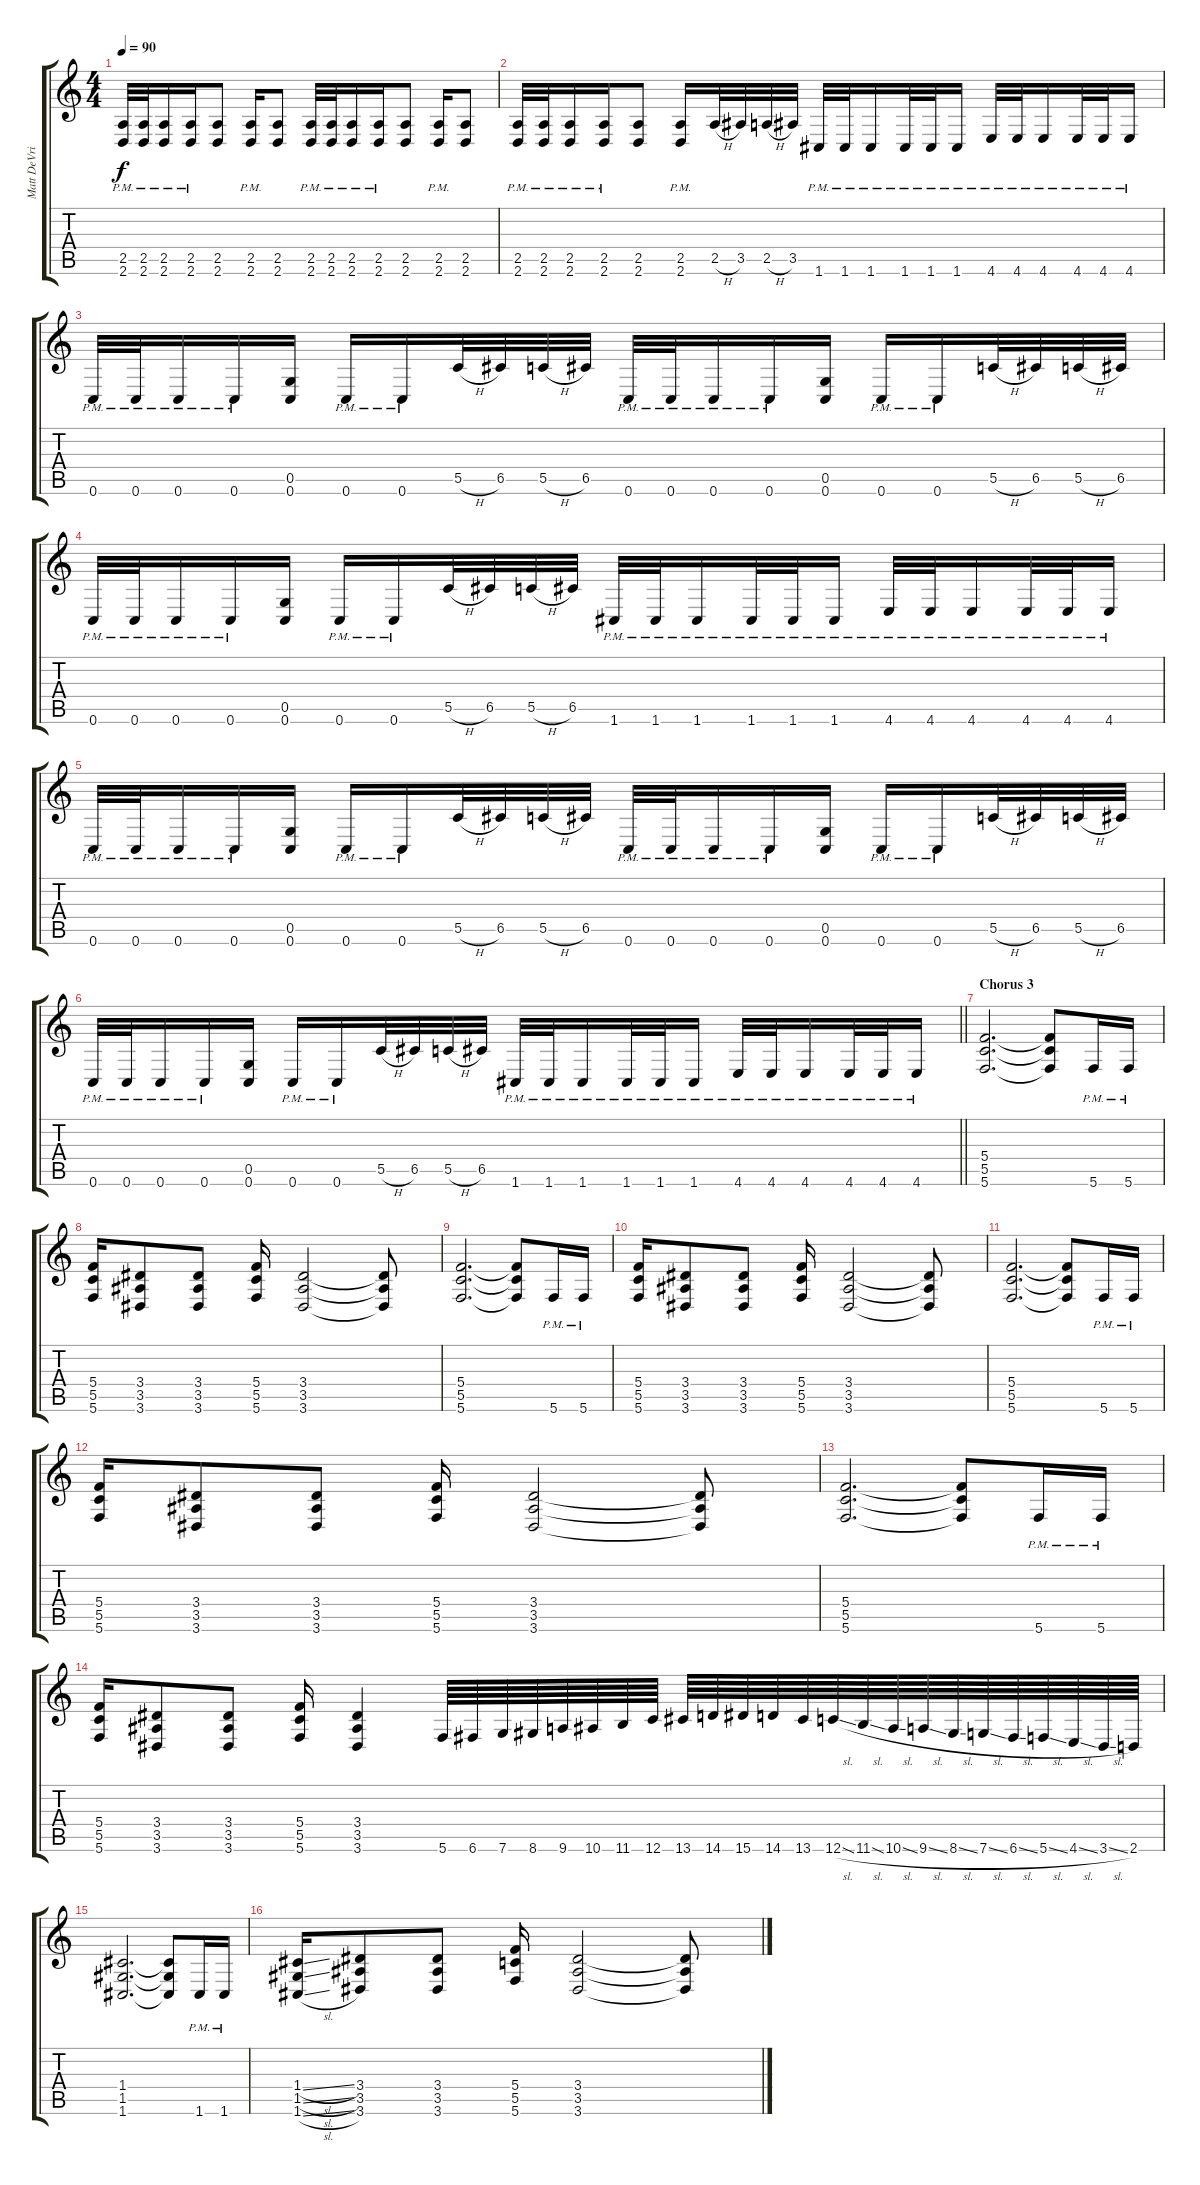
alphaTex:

\track ("Matt DeVries" "Matt DeVri") {instrument distortionguitar}
\staff {score tabs}
\tuning (D4 A3 F3 C3 G2 C2) {hide}
\ts (4 4)
\tempo 90
\clef g2
\ks c
(2.5{pm} 2.6{pm}).32{dy f} (2.5{pm} 2.6{pm}).32 (2.5{pm} 2.6{pm}).16 (2.5{pm} 2.6{pm}).16 (2.5 2.6).8 (2.5{pm} 2.6{pm}).16 (2.5 2.6).8 (2.5{pm} 2.6{pm}).32 (2.5{pm} 2.6{pm}).32 (2.5{pm} 2.6{pm}).16 (2.5{pm} 2.6{pm}).16 (2.5 2.6).8 (2.5{pm} 2.6{pm}).16 (2.5 2.6).8 |
(2.5{pm} 2.6{pm}).32 (2.5{pm} 2.6{pm}).32 (2.5{pm} 2.6{pm}).16 (2.5{pm} 2.6{pm}).16 (2.5 2.6).8 (2.5{pm} 2.6{pm}).16 2.5{h}.32 3.5.32 2.5{h}.32 3.5.32 1.6{pm}.32 1.6{pm}.32 1.6{pm}.16 1.6{pm}.32 1.6{pm}.32 1.6{pm}.16 4.6{pm}.32 4.6{pm}.32 4.6{pm}.16 4.6{pm}.32 4.6{pm}.32 4.6{pm}.16 |
0.6{pm}.32 0.6{pm}.32 0.6{pm}.16 0.6{pm}.16 (0.5 0.6).16 0.6{pm}.16 0.6{pm}.16 5.5{h}.32 6.5.32 5.5{h}.32 6.5.32 0.6{pm}.32 0.6{pm}.32 0.6{pm}.16 0.6{pm}.16 (0.5 0.6).16 0.6{pm}.16 0.6{pm}.16 5.5{h}.32 6.5.32 5.5{h}.32 6.5.32 |
0.6{pm}.32 0.6{pm}.32 0.6{pm}.16 0.6{pm}.16 (0.5 0.6).16 0.6{pm}.16 0.6{pm}.16 5.5{h}.32 6.5.32 5.5{h}.32 6.5.32 1.6{pm}.32 1.6{pm}.32 1.6{pm}.16 1.6{pm}.32 1.6{pm}.32 1.6{pm}.16 4.6{pm}.32 4.6{pm}.32 4.6{pm}.16 4.6{pm}.32 4.6{pm}.32 4.6{pm}.16 |
0.6{pm}.32 0.6{pm}.32 0.6{pm}.16 0.6{pm}.16 (0.5 0.6).16 0.6{pm}.16 0.6{pm}.16 5.5{h}.32 6.5.32 5.5{h}.32 6.5.32 0.6{pm}.32 0.6{pm}.32 0.6{pm}.16 0.6{pm}.16 (0.5 0.6).16 0.6{pm}.16 0.6{pm}.16 5.5{h}.32 6.5.32 5.5{h}.32 6.5.32 |
\barLineRight lightlight
0.6{pm}.32 0.6{pm}.32 0.6{pm}.16 0.6{pm}.16 (0.5 0.6).16 0.6{pm}.16 0.6{pm}.16 5.5{h}.32 6.5.32 5.5{h}.32 6.5.32 1.6{pm}.32 1.6{pm}.32 1.6{pm}.16 1.6{pm}.32 1.6{pm}.32 1.6{pm}.16 4.6{pm}.32 4.6{pm}.32 4.6{pm}.16 4.6{pm}.32 4.6{pm}.32 4.6{pm}.16 |
\section ("" "Chorus 3")
(5.4 5.5 5.6).2{d} (5.4{t} 5.5{t} 5.6{t}).8 5.6{pm}.16 5.6{pm}.16 |
(5.4 5.5 5.6).16 (3.4 3.5 3.6).8 (3.4 3.5 3.6).8 (5.4 5.5 5.6).16 (3.4 3.5 3.6).2 (3.4{t} 3.5{t} 3.6{t}).8 |
(5.4 5.5 5.6).2{d} (5.4{t} 5.5{t} 5.6{t}).8 5.6{pm}.16 5.6{pm}.16 |
(5.4 5.5 5.6).16 (3.4 3.5 3.6).8 (3.4 3.5 3.6).8 (5.4 5.5 5.6).16 (3.4 3.5 3.6).2 (3.4{t} 3.5{t} 3.6{t}).8 |
(5.4 5.5 5.6).2{d} (5.4{t} 5.5{t} 5.6{t}).8 5.6{pm}.16 5.6{pm}.16 |
(5.4 5.5 5.6).16 (3.4 3.5 3.6).8 (3.4 3.5 3.6).8 (5.4 5.5 5.6).16 (3.4 3.5 3.6).2 (3.4{t} 3.5{t} 3.6{t}).8 |
(5.4 5.5 5.6).2{d} (5.4{t} 5.5{t} 5.6{t}).8 5.6{pm}.16 5.6{pm}.16 |
(5.4 5.5 5.6).16 (3.4 3.5 3.6).8 (3.4 3.5 3.6).8 (5.4 5.5 5.6).16 (3.4 3.5 3.6).4 5.6.64 6.6.64 7.6.64 8.6.64 9.6.64 10.6.64 11.6.64 12.6.64 13.6.64 14.6.64 15.6.64 14.6.64 13.6.64 12.6{sl}.64 11.6{sl}.64 10.6{sl}.64 9.6{sl}.64 8.6{sl}.64 7.6{sl}.64 6.6{sl}.64 5.6{sl}.64 4.6{sl}.64 3.6{sl}.64 2.6.64 |
(1.4 1.5 1.6).2{d} (1.4{t} 1.5{t} 1.6{t}).8 1.6{pm}.16 1.6{pm}.16 |
(1.4{sl} 1.5{sl} 1.6{sl}).16 (3.4 3.5 3.6).8 (3.4 3.5 3.6).8 (5.4 5.5 5.6).16 (3.4 3.5 3.6).2 (3.4{t} 3.5{t} 3.6{t}).8
